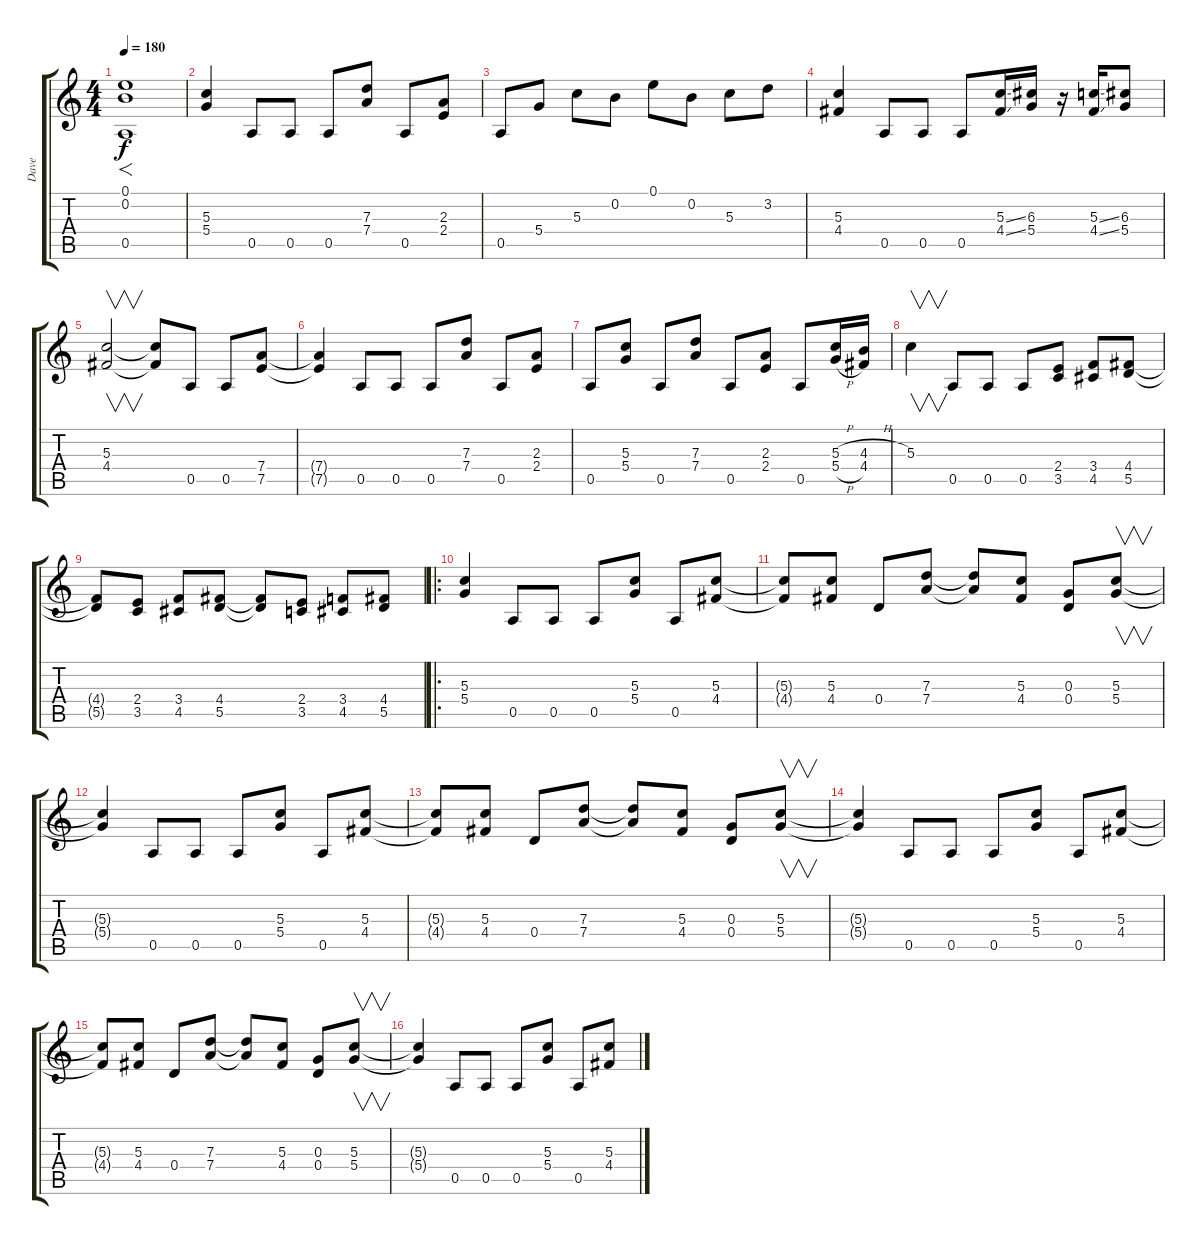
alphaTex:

\track ("Dave" "Dave") {instrument distortionguitar}
\staff {score tabs}
\tuning (E4 B3 G3 D3 A2 E2) {hide}
\ts (4 4)
\tempo 180
\clef g2
\ks c
(0.1 0.2 0.5).1{f dy f instrument distortionguitar} |
(5.3 5.4).4 0.5.8 0.5.8 0.5.8 (7.3 7.4).8 0.5.8 (2.3 2.4).8 |
0.5.8 5.4.8 5.3.8 0.2.8 0.1.8 0.2.8 5.3.8 3.2.8 |
(5.3 4.4).4 0.5.8 0.5.8 0.5.8 (5.3{ss} 4.4{ss}).16 (6.3 5.4).16 r.16 (5.3{ss} 4.4{ss}).16 (6.3 5.4).8 |
(5.3 4.4).2{v} (5.3{t} 4.4{t}).8 0.5.8 0.5.8 (7.4 7.5).8 |
(7.4{t} 7.5{t}).4 0.5.8 0.5.8 0.5.8 (7.3 7.4).8 0.5.8 (2.3 2.4).8 |
0.5.8 (5.3 5.4).8 0.5.8 (7.3 7.4).8 0.5.8 (2.3 2.4).8 0.5.8 (5.3{h} 5.4{h}).16 (4.3{h} 4.4).16 |
5.3.4{v} 0.5.8 0.5.8 0.5.8 (2.4 3.5).8 (3.4 4.5).8 (4.4 5.5).8 |
(4.4{t} 5.5{t}).8 (2.4 3.5).8 (3.4 4.5).8 (4.4 5.5).8 (4.4{t} 5.5{t}).8 (2.4 3.5).8 (3.4 4.5).8 (4.4 5.5).8 |
\ro
(5.3 5.4).4 0.5.8 0.5.8 0.5.8 (5.3 5.4).8 0.5.8 (5.3 4.4).8 |
(5.3{t} 4.4{t}).8 (5.3 4.4).8 0.4.8 (7.3 7.4).8 (7.3{t} 7.4{t}).8 (5.3 4.4).8 (0.3 0.4).8 (5.3 5.4).8{v} |
(5.3{t} 5.4{t}).4 0.5.8 0.5.8 0.5.8 (5.3 5.4).8 0.5.8 (5.3 4.4).8 |
(5.3{t} 4.4{t}).8 (5.3 4.4).8 0.4.8 (7.3 7.4).8 (7.3{t} 7.4{t}).8 (5.3 4.4).8 (0.3 0.4).8 (5.3 5.4).8{v} |
(5.3{t} 5.4{t}).4 0.5.8 0.5.8 0.5.8 (5.3 5.4).8 0.5.8 (5.3 4.4).8 |
(5.3{t} 4.4{t}).8 (5.3 4.4).8 0.4.8 (7.3 7.4).8 (7.3{t} 7.4{t}).8 (5.3 4.4).8 (0.3 0.4).8 (5.3 5.4).8{v} |
(5.3{t} 5.4{t}).4 0.5.8 0.5.8 0.5.8 (5.3 5.4).8 0.5.8 (5.3 4.4).8
